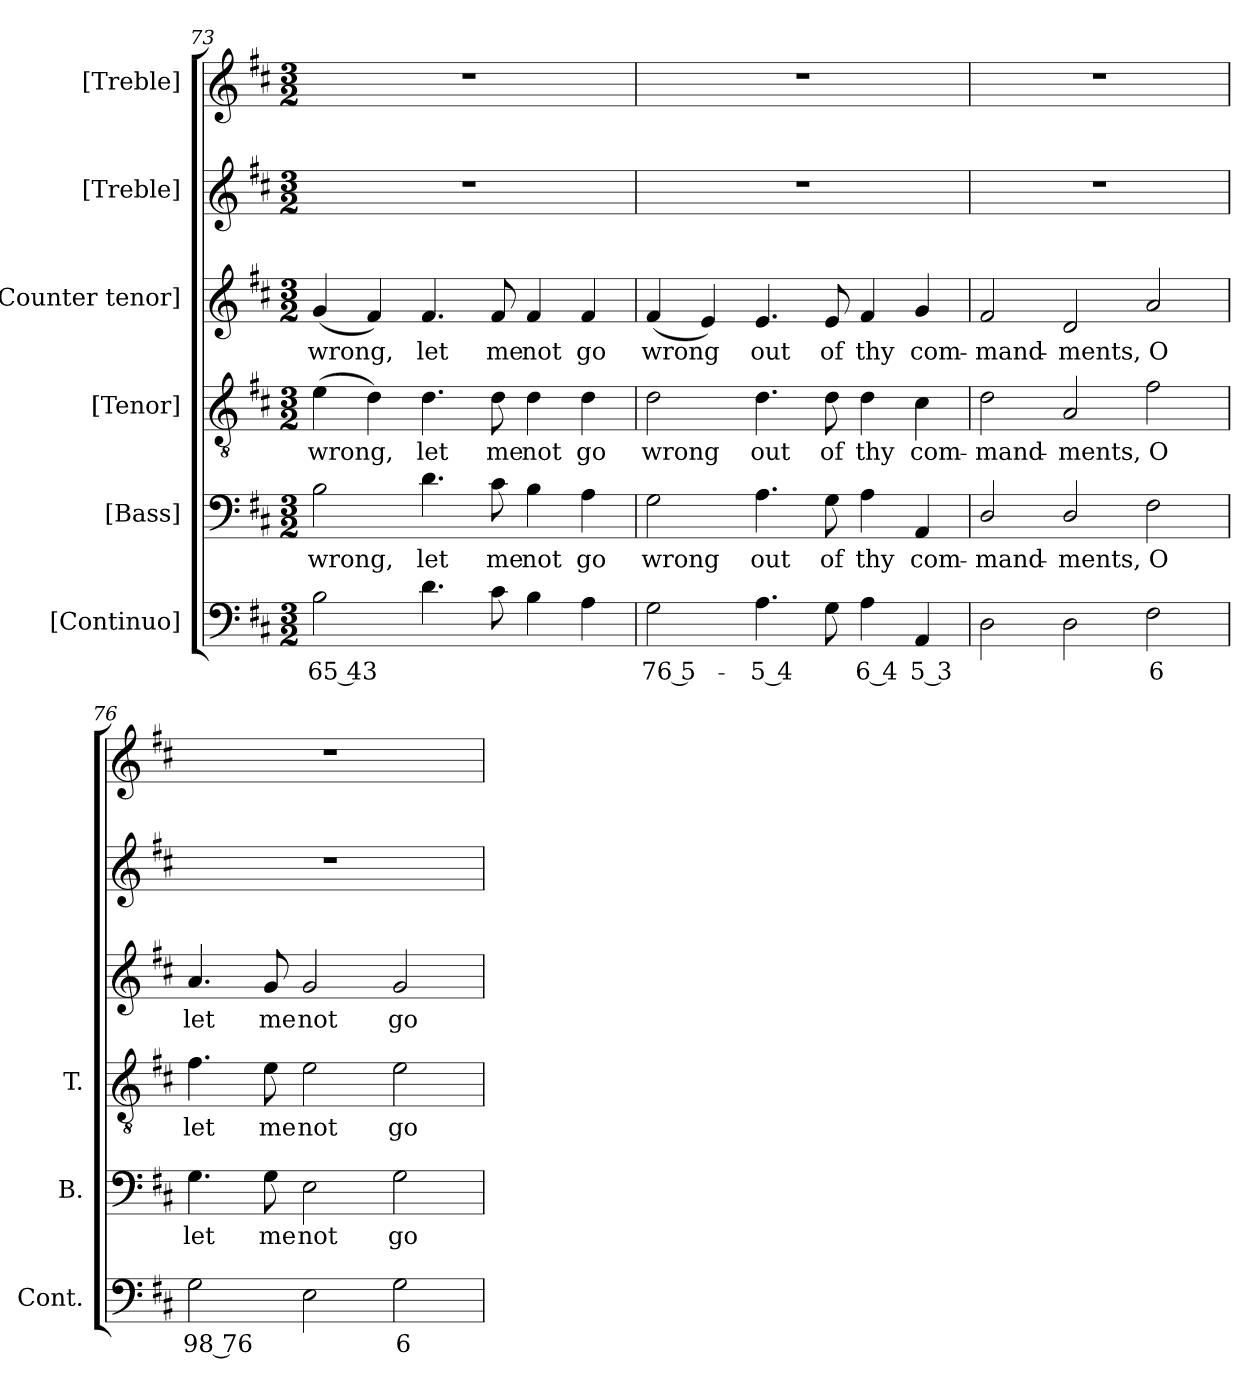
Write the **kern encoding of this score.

**kern	**text	**kern	**text	**kern	**text	**kern	**text	**kern	**kern
*part6	*part6	*part5	*part5	*part4	*part4	*part3	*part3	*part2	*part1
*staff6	*staff6	*staff5	*staff5	*staff4	*staff4	*staff3	*staff3	*staff2	*staff1
*I"[Continuo]	*	*I"[Bass]	*	*I"[Tenor]	*	*I"[Counter tenor]	*	*I"[Treble]	*I"[Treble]
*I'Cont.	*	*I'B.	*	*I'T.	*	*	*	*	*
*clefF4	*	*clefF4	*	*clefGv2	*	*clefG2	*	*clefG2	*clefG2
*	*	*	*	*ITrd7c12	*	*	*	*	*
*k[f#c#]	*	*k[f#c#]	*	*k[f#c#]	*	*k[f#c#]	*	*k[f#c#]	*k[f#c#]
*D:	*	*D:	*	*D:	*	*D:	*	*D:	*D:
*M3/2	*	*M3/2	*	*M3/2	*	*M3/2	*	*M3/2	*M3/2
=73	=73	=73	=73	=73	=73	=73	=73	=73	=73
!	!LO:LY:b:color=#000000	!	!	!	!	!	!	!	!
!	!	!	!LO:LY:b:color=#000000	!	!	!	!	!	!
!	!	!	!	!	!LO:LY:b:color=#000000	!	!	!	!
!	!	!	!	!	!	!	!LO:LY:b:color=#000000	!LO:N:vis=1	!LO:N:vis=1
2Bi\	65 43	2Bi\	wrong,	(4Ei\	wrong,	(4gi/	wrong,	1.r	1.r
.	.	.	.	4Di\)	.	4f#i/)	.	.	.
!	!	!	!LO:LY:b:color=#000000	!	!	!	!	!	!
!	!	!	!	!	!LO:LY:b:color=#000000	!	!	!	!
!	!	!	!	!	!	!	!LO:LY:b:color=#000000	!	!
4.di\	.	4.di\	let	4.Di\	let	4.f#i/	let	.	.
!	!	!	!LO:LY:b:color=#000000	!	!	!	!	!	!
!	!	!	!	!	!LO:LY:b:color=#000000	!	!	!	!
!	!	!	!	!	!	!	!LO:LY:b:color=#000000	!	!
8c#i\	.	8c#i\	me	8Di\	me	8f#i/	me	.	.
!	!	!	!LO:LY:b:color=#000000	!	!	!	!	!	!
!	!	!	!	!	!LO:LY:b:color=#000000	!	!	!	!
!	!	!	!	!	!	!	!LO:LY:b:color=#000000	!	!
4Bi\	.	4Bi\	not	4Di\	not	4f#i/	not	.	.
!	!	!	!LO:LY:b:color=#000000	!	!	!	!	!	!
!	!	!	!	!	!LO:LY:b:color=#000000	!	!	!	!
!	!	!	!	!	!	!	!LO:LY:b:color=#000000	!	!
4Ai\	.	4Ai\	go	4Di\	go	4f#i/	go	.	.
!!LO:LB:g=z
=74	=74	=74	=74	=74	=74	=74	=74	=74	=74
!	!LO:LY:b:color=#000000	!	!	!	!	!	!	!	!
!	!	!	!LO:LY:b:color=#000000	!	!	!	!	!	!
!	!	!	!	!	!LO:LY:b:color=#000000	!	!	!	!
!	!	!	!	!	!	!	!LO:LY:b:color=#000000	!LO:N:vis=1	!LO:N:vis=1
2Gi\	76 5-	2Gi\	wrong	2Di\	wrong	(4f#i/	wrong	1.r	1.r
.	.	.	.	.	.	4ei/)	.	.	.
!	!LO:LY:b:color=#000000	!	!	!	!	!	!	!	!
!	!	!	!LO:LY:b:color=#000000	!	!	!	!	!	!
!	!	!	!	!	!LO:LY:b:color=#000000	!	!	!	!
!	!	!	!	!	!	!	!LO:LY:b:color=#000000	!	!
4.Ai\	5 4	4.Ai\	out	4.Di\	out	4.ei/	out	.	.
!	!	!	!LO:LY:b:color=#000000	!	!	!	!	!	!
!	!	!	!	!	!LO:LY:b:color=#000000	!	!	!	!
!	!	!	!	!	!	!	!LO:LY:b:color=#000000	!	!
8Gi\	.	8Gi\	of	8Di\	of	8ei/	of	.	.
!	!LO:LY:b:color=#000000	!	!	!	!	!	!	!	!
!	!	!	!LO:LY:b:color=#000000	!	!	!	!	!	!
!	!	!	!	!	!LO:LY:b:color=#000000	!	!	!	!
!	!	!	!	!	!	!	!LO:LY:b:color=#000000	!	!
4Ai\	6 4	4Ai\	thy	4Di\	thy	4f#i/	thy	.	.
!	!LO:LY:b:color=#000000	!	!	!	!	!	!	!	!
!	!	!	!LO:LY:b:color=#000000	!	!	!	!	!	!
!	!	!	!	!	!LO:LY:b:color=#000000	!	!	!	!
!	!	!	!	!	!	!	!LO:LY:b:color=#000000	!	!
4AAi/	5 3	4AAi/	com-	4C#i\	com-	4gi/	com-	.	.
=75	=75	=75	=75	=75	=75	=75	=75	=75	=75
!	!	!	!LO:LY:b:color=#000000	!	!	!	!	!	!
!	!	!	!	!	!LO:LY:b:color=#000000	!	!	!	!
!	!	!	!	!	!	!	!LO:LY:b:color=#000000	!LO:N:vis=1	!LO:N:vis=1
2Di\	.	2Di/	-mand-	2Di\	-mand-	2f#i/	-mand-	1.r	1.r
!	!	!	!LO:LY:b:color=#000000	!	!	!	!	!	!
!	!	!	!	!	!LO:LY:b:color=#000000	!	!	!	!
!	!	!	!	!	!	!	!LO:LY:b:color=#000000	!	!
2Di\	.	2Di/	-ments,	2AAi/	-ments,	2di/	-ments,	.	.
!	!LO:LY:b:color=#000000	!	!	!	!	!	!	!	!
!	!	!	!LO:LY:b:color=#000000	!	!	!	!	!	!
!	!	!	!	!	!LO:LY:b:color=#000000	!	!	!	!
!	!	!	!	!	!	!	!LO:LY:b:color=#000000	!	!
2F#i\	6	2F#i\	O	2F#i\	O	2ai/	O	.	.
=76	=76	=76	=76	=76	=76	=76	=76	=76	=76
!	!LO:LY:b:color=#000000	!	!	!	!	!	!	!	!
!	!	!	!LO:LY:b:color=#000000	!	!	!	!	!	!
!	!	!	!	!	!LO:LY:b:color=#000000	!	!	!	!
!	!	!	!	!	!	!	!LO:LY:b:color=#000000	!LO:N:vis=1	!LO:N:vis=1
2Gi\	98 76	4.Gi\	let	4.F#i\	let	4.ai/	let	1.r	1.r
!	!	!	!LO:LY:b:color=#000000	!	!	!	!	!	!
!	!	!	!	!	!LO:LY:b:color=#000000	!	!	!	!
!	!	!	!	!	!	!	!LO:LY:b:color=#000000	!	!
.	.	8Gi\	me	8Ei\	me	8gi/	me	.	.
!	!	!	!LO:LY:b:color=#000000	!	!	!	!	!	!
!	!	!	!	!	!LO:LY:b:color=#000000	!	!	!	!
!	!	!	!	!	!	!	!LO:LY:b:color=#000000	!	!
2Ei\	.	2Ei\	not	2Ei\	not	2gi/	not	.	.
!	!LO:LY:b:color=#000000	!	!	!	!	!	!	!	!
!	!	!	!LO:LY:b:color=#000000	!	!	!	!	!	!
!	!	!	!	!	!LO:LY:b:color=#000000	!	!	!	!
!	!	!	!	!	!	!	!LO:LY:b:color=#000000	!	!
2Gi\	6	2Gi\	go	2Ei\	go	2gi/	go	.	.
=	=	=	=	=	=	=	=	=	=
*-	*-	*-	*-	*-	*-	*-	*-	*-	*-
